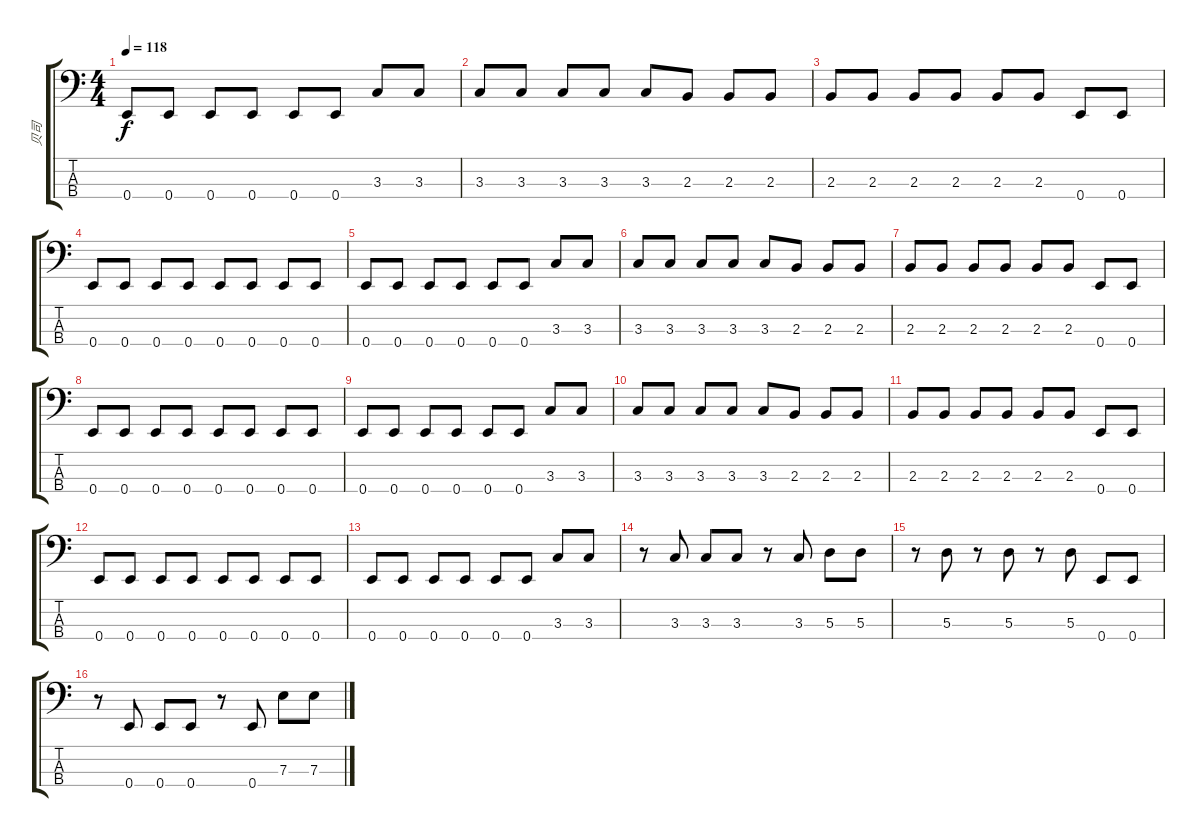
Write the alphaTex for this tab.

\track ("贝司" "贝司") {instrument electricguitarmuted}
\staff {score tabs}
\tuning (G2 D2 A1 E1) {hide}
\ts (4 4)
\tempo 118
\clef f4
\ks c
0.4.8{dy f} 0.4.8 0.4.8 0.4.8 0.4.8 0.4.8 3.3.8 3.3.8 |
3.3.8 3.3.8 3.3.8 3.3.8 3.3.8 2.3.8 2.3.8 2.3.8 |
2.3.8 2.3.8 2.3.8 2.3.8 2.3.8 2.3.8 0.4.8 0.4.8 |
0.4.8 0.4.8 0.4.8 0.4.8 0.4.8 0.4.8 0.4.8 0.4.8 |
0.4.8 0.4.8 0.4.8 0.4.8 0.4.8 0.4.8 3.3.8 3.3.8 |
3.3.8 3.3.8 3.3.8 3.3.8 3.3.8 2.3.8 2.3.8 2.3.8 |
2.3.8 2.3.8 2.3.8 2.3.8 2.3.8 2.3.8 0.4.8 0.4.8 |
0.4.8 0.4.8 0.4.8 0.4.8 0.4.8 0.4.8 0.4.8 0.4.8 |
0.4.8 0.4.8 0.4.8 0.4.8 0.4.8 0.4.8 3.3.8 3.3.8 |
3.3.8 3.3.8 3.3.8 3.3.8 3.3.8 2.3.8 2.3.8 2.3.8 |
2.3.8 2.3.8 2.3.8 2.3.8 2.3.8 2.3.8 0.4.8 0.4.8 |
0.4.8 0.4.8 0.4.8 0.4.8 0.4.8 0.4.8 0.4.8 0.4.8 |
0.4.8 0.4.8 0.4.8 0.4.8 0.4.8 0.4.8 3.3.8 3.3.8 |
r.8 3.3.8 3.3.8 3.3.8 r.8 3.3.8 5.3.8 5.3.8 |
r.8 5.3.8 r.8 5.3.8 r.8 5.3.8 0.4.8 0.4.8 |
r.8 0.4.8 0.4.8 0.4.8 r.8 0.4.8 7.3.8 7.3.8
